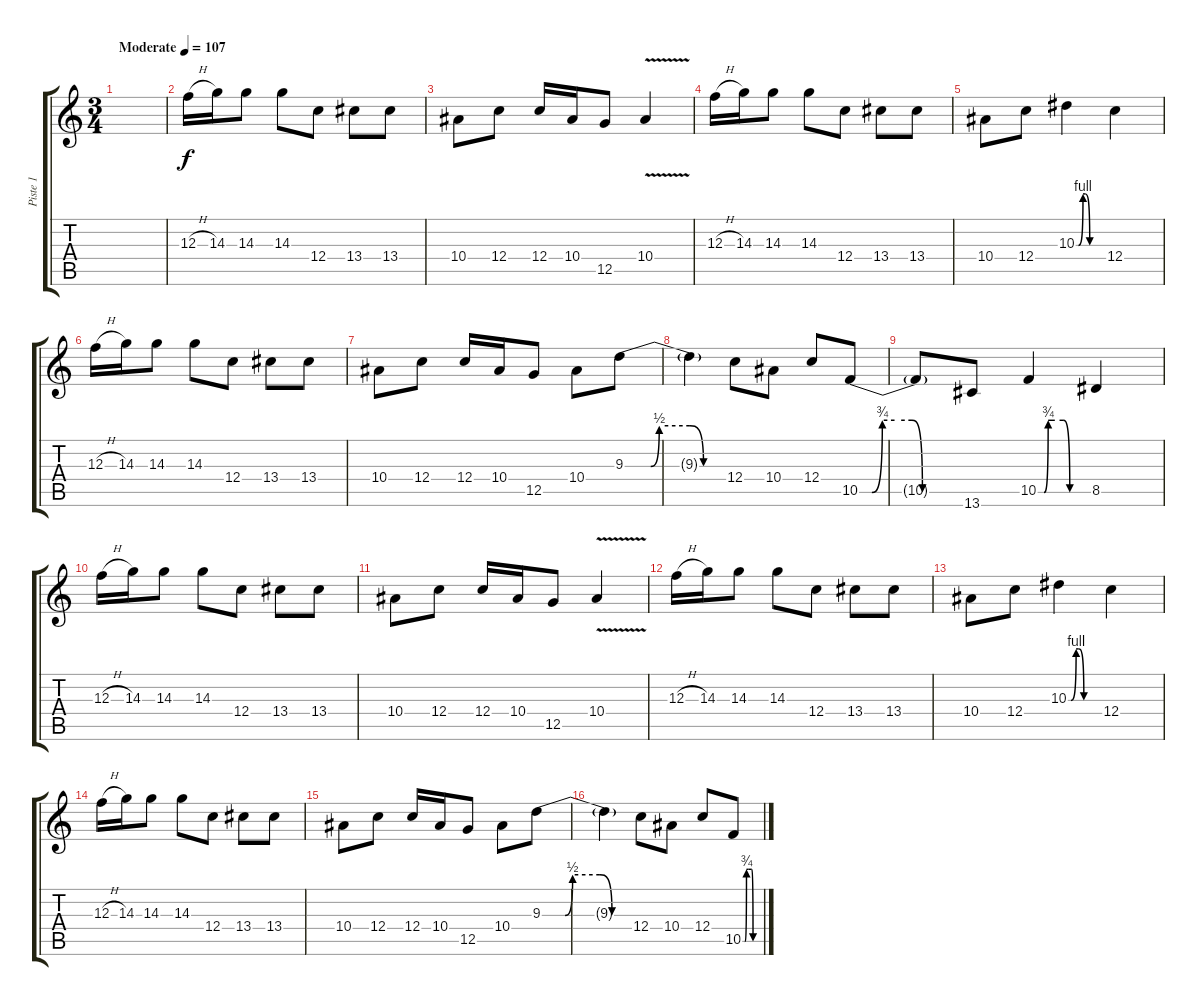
\track ("Piste 1" "Piste 1") {instrument overdrivenguitar}
\staff {score tabs}
\tuning (D4 A3 F3 C3 G2 C2) {hide}
\ts (3 4)
\tempo (107 "Moderate")
\clef g2
\ks c
|
12.3{h}.16 14.3.16 14.3.8 14.3.8 12.4.8 13.4.8 13.4.8 |
10.4.8 12.4.8 12.4.16 10.4.16 12.5.8 10.4{v}.4 |
12.3{h}.16 14.3.16 14.3.8 14.3.8 12.4.8 13.4.8 13.4.8 |
10.4.8 12.4.8 10.3{be (custom 0 0 5 0 15 4 20 4 30 0 45 0 60 0)}.4 12.4.4 |
12.3{h}.16 14.3.16 14.3.8 14.3.8 12.4.8 13.4.8 13.4.8 |
10.4.8 12.4.8 12.4.16 10.4.16 12.5.8 10.4.8 9.3{be (custom 0 0 15 0 20 2 38 2 46 0 60 0)}.8 |
9.3{t}.4 12.4.8 10.4.8 12.4.8 10.5{be (custom 0 0 7 0 13 3 20 3 30 3 36 0 60 0)}.8 |
10.5{t}.8 13.6.8 10.5{be (custom 0 0 7 0 12 3 20 3 30 3 38 0 60 0)}.4 8.5.4 |
12.3{h}.16 14.3.16 14.3.8 14.3.8 12.4.8 13.4.8 13.4.8 |
10.4.8 12.4.8 12.4.16 10.4.16 12.5.8 10.4{v}.4 |
12.3{h}.16 14.3.16 14.3.8 14.3.8 12.4.8 13.4.8 13.4.8 |
10.4.8 12.4.8 10.3{be (custom 0 0 5 0 15 4 20 4 30 0 45 0 60 0)}.4 12.4.4 |
12.3{h}.16 14.3.16 14.3.8 14.3.8 12.4.8 13.4.8 13.4.8 |
10.4.8 12.4.8 12.4.16 10.4.16 12.5.8 10.4.8 9.3{be (custom 0 0 15 0 20 2 38 2 46 0 60 0)}.8 |
9.3{t}.4 12.4.8 10.4.8 12.4.8 10.5{be (custom 0 0 7 0 13 3 20 3 30 3 36 0 60 0)}.8
